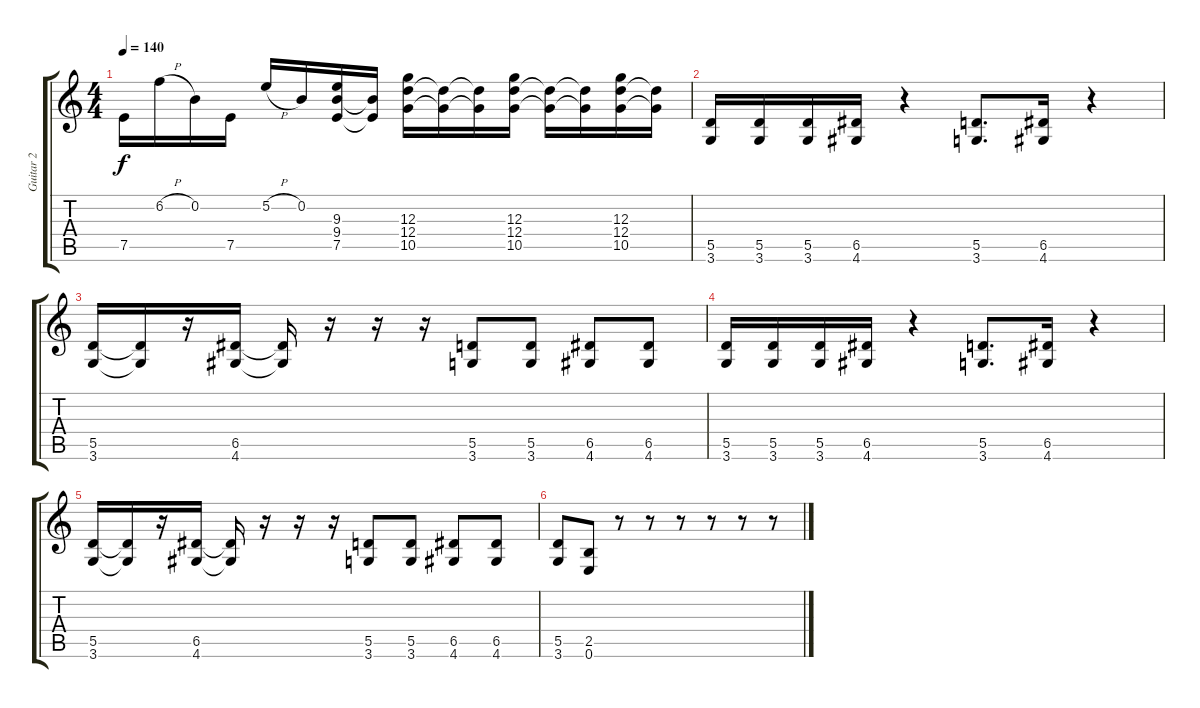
\track ("Guitar 2" "Guitar 2") {instrument overdrivenguitar}
\staff {score tabs}
\tuning (E4 B3 G3 D3 A2 E2) {hide}
\ts (4 4)
\tempo 140
\clef g2
\ks c
7.5.16{dy f} 6.2{h}.16 0.2.16 7.5.16 5.2{h}.16 0.2.16 (9.3 9.4 7.5).16 (9.4{t} 7.5{t}).16 (12.3 12.4 10.5).16 (12.4{t} 10.5{t}).16 (12.4{t} 10.5{t}).16 (12.3 12.4 10.5).16 (12.4{t} 10.5{t}).16 (12.4{t} 10.5{t}).16 (12.3 12.4 10.5).16 (12.4{t} 10.5{t}).16 |
(5.5 3.6).16 (5.5 3.6).16 (5.5 3.6).16 (6.5 4.6).16 r.4 (5.5 3.6).8{d} (6.5 4.6).16 r.4 |
(5.5 3.6).16 (5.5{t} 3.6{t}).16 r.16 (6.5 4.6).16 (6.5{t} 4.6{t}).16 r.16 r.16 r.16 (5.5 3.6).8 (5.5 3.6).8 (6.5 4.6).8 (6.5 4.6).8 |
(5.5 3.6).16 (5.5 3.6).16 (5.5 3.6).16 (6.5 4.6).16 r.4 (5.5 3.6).8{d} (6.5 4.6).16 r.4 |
(5.5 3.6).16 (5.5{t} 3.6{t}).16 r.16 (6.5 4.6).16 (6.5{t} 4.6{t}).16 r.16 r.16 r.16 (5.5 3.6).8 (5.5 3.6).8 (6.5 4.6).8 (6.5 4.6).8 |
(5.5 3.6).8 (2.5 0.6).8 r.8 r.8 r.8 r.8 r.8 r.8
